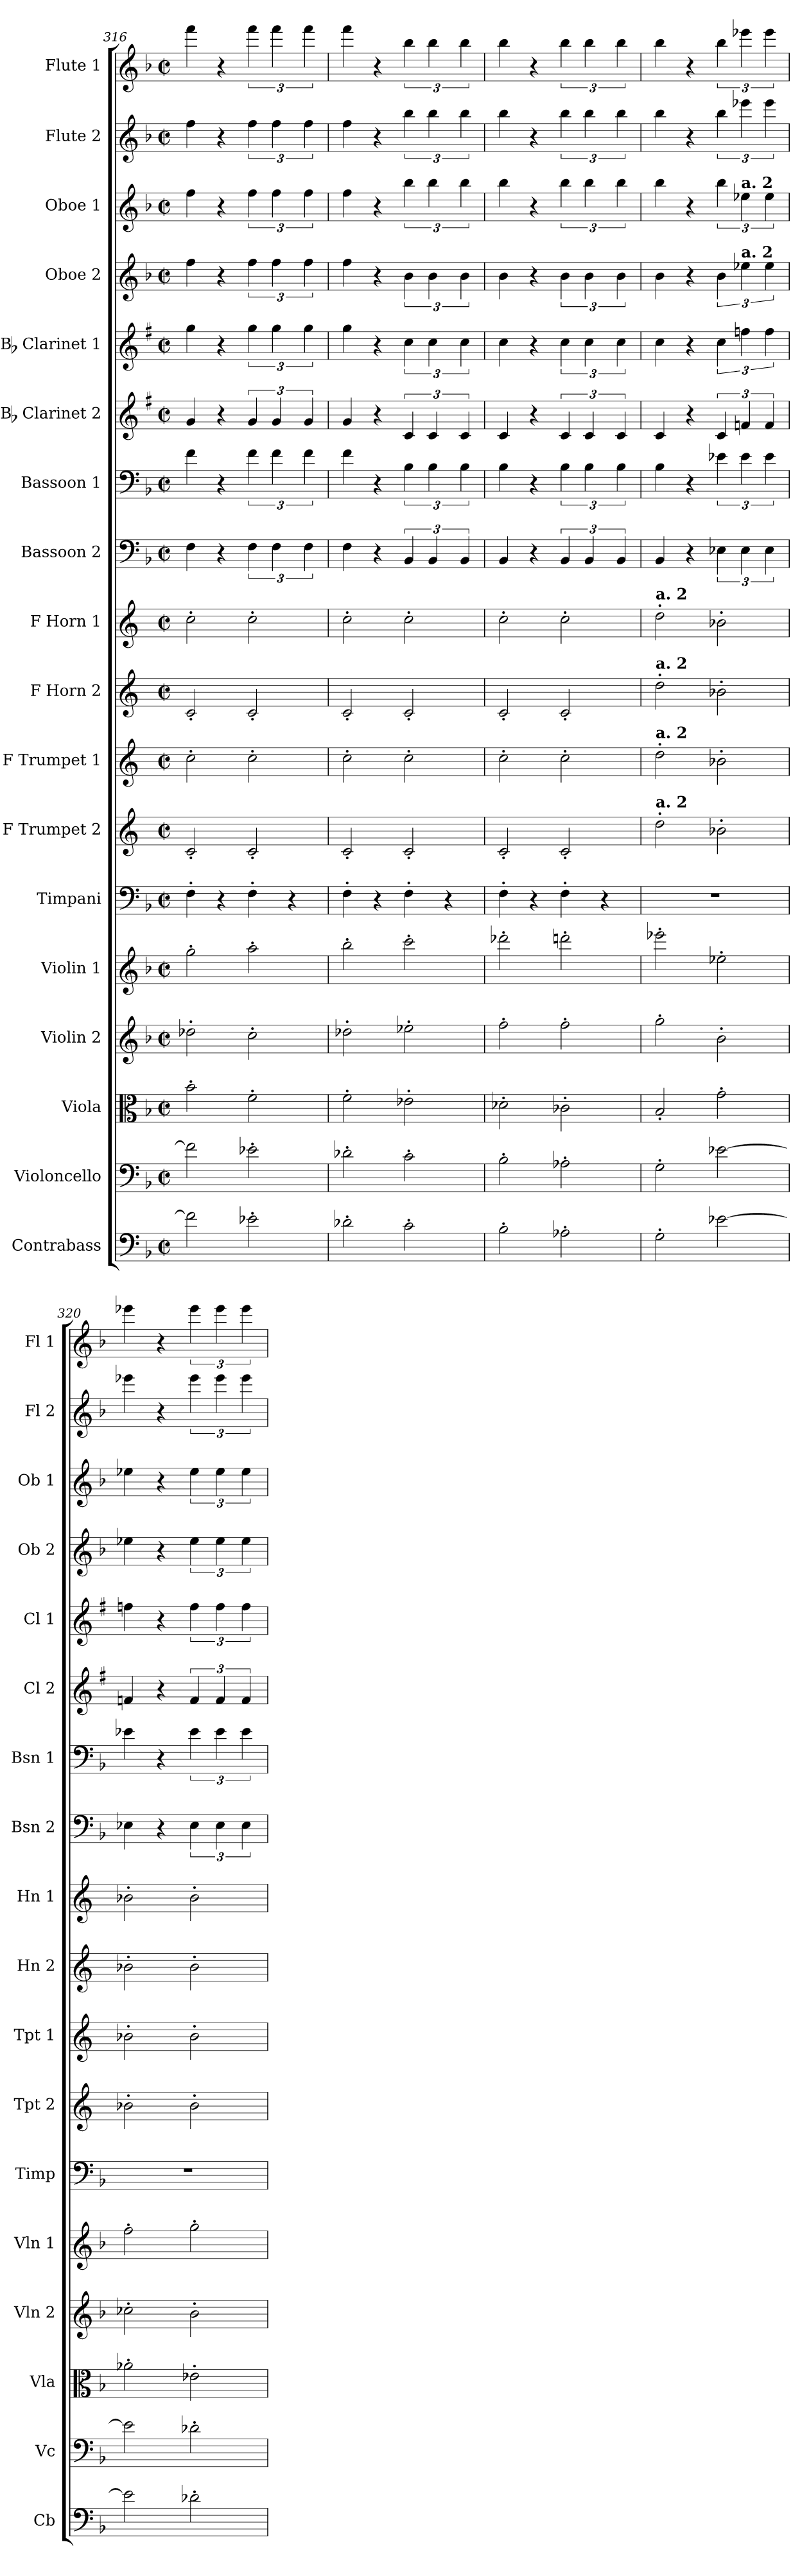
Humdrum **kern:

**kern	**kern	**kern	**kern	**kern	**kern	**kern	**kern	**kern	**kern	**kern	**kern	**kern	**kern	**kern	**kern	**kern	**kern
*part18	*part17	*part16	*part15	*part14	*part13	*part12	*part11	*part10	*part9	*part8	*part7	*part6	*part5	*part4	*part3	*part2	*part1
*staff18	*staff17	*staff16	*staff15	*staff14	*staff13	*staff12	*staff11	*staff10	*staff9	*staff8	*staff7	*staff6	*staff5	*staff4	*staff3	*staff2	*staff1
*I"Contrabass	*I"Violoncello	*I"Viola	*I"Violin 2	*I"Violin 1	*I"Timpani	*I"F Trumpet 2	*I"F Trumpet 1	*I"F Horn 2	*I"F Horn 1	*I"Bassoon 2	*I"Bassoon 1	*I"Bb Clarinet 2	*I"Bb Clarinet 1	*I"Oboe 2	*I"Oboe 1	*I"Flute 2	*I"Flute 1
*I'Cb	*I'Vc	*I'Vla	*I'Vln 2	*I'Vln 1	*I'Timp	*I'Tpt 2	*I'Tpt 1	*I'Hn 2	*I'Hn 1	*I'Bsn 2	*I'Bsn 1	*I'Cl 2	*I'Cl 1	*I'Ob 2	*I'Ob 1	*I'Fl 2	*I'Fl 1
*clefF4	*clefF4	*clefC3	*clefG2	*clefG2	*clefF4	*clefG2	*clefG2	*clefG2	*clefG2	*clefF4	*clefF4	*clefG2	*clefG2	*clefG2	*clefG2	*clefG2	*clefG2
*ITrd7c12	*	*	*	*	*	*ITrd-3c-5	*ITrd-3c-5	*ITrd4c7	*ITrd4c7	*	*	*ITrd1c2	*ITrd1c2	*	*	*	*
*k[b-]	*k[b-]	*k[b-]	*k[b-]	*k[b-]	*k[b-]	*k[b-]	*k[b-]	*k[b-]	*k[b-]	*k[b-]	*k[b-]	*k[b-]	*k[b-]	*k[b-]	*k[b-]	*k[b-]	*k[b-]
*M2/2	*M2/2	*M2/2	*M2/2	*M2/2	*M2/2	*M2/2	*M2/2	*M2/2	*M2/2	*M2/2	*M2/2	*M2/2	*M2/2	*M2/2	*M2/2	*M2/2	*M2/2
*met(c|)	*met(c|)	*met(c|)	*met(c|)	*met(c|)	*met(c|)	*met(c|)	*met(c|)	*met(c|)	*met(c|)	*met(c|)	*met(c|)	*met(c|)	*met(c|)	*met(c|)	*met(c|)	*met(c|)	*met(c|)
=316	=316	=316	=316	=316	=316	=316	=316	=316	=316	=316	=316	=316	=316	=316	=316	=316	=316
2F\]	2f\]	2b-'\	2dd-X'\	2gg'\	4F'\	2f'/	2ff'\	2F'/	2f'\	4F\	4f\	4f/	4ff\	4ff\	4ff\	4ff\	4fff\
.	.	.	.	.	4r	.	.	.	.	4r	4r	4r	4r	4r	4r	4r	4r
2E-X'\	2e-X'\	2f'\	2cc'\	2aa'\	4F'\	2f'/	2ff'\	2F'/	2f'\	6F\	6f\	6f/	6ff\	6ff\	6ff\	6ff\	6fff\
.	.	.	.	.	.	.	.	.	.	6F\	6f\	6f/	6ff\	6ff\	6ff\	6ff\	6fff\
.	.	.	.	.	4r	.	.	.	.	.	.	.	.	.	.	.	.
.	.	.	.	.	.	.	.	.	.	6F\	6f\	6f/	6ff\	6ff\	6ff\	6ff\	6fff\
=317	=317	=317	=317	=317	=317	=317	=317	=317	=317	=317	=317	=317	=317	=317	=317	=317	=317
2D-X'\	2d-X'\	2f'\	2dd-X'\	2bb-'\	4F'\	2f'/	2ff'\	2F'/	2f'\	4F\	4f\	4f/	4ff\	4ff\	4ff\	4ff\	4fff\
.	.	.	.	.	4r	.	.	.	.	4r	4r	4r	4r	4r	4r	4r	4r
2C'\	2c'\	2e-X'\	2ee-X'\	2ccc'\	4F'\	2f'/	2ff'\	2F'/	2f'\	6BB-/	6B-\	6B-/	6b-\	6b-\	6bb-\	6bb-\	6bb-\
.	.	.	.	.	.	.	.	.	.	6BB-/	6B-\	6B-/	6b-\	6b-\	6bb-\	6bb-\	6bb-\
.	.	.	.	.	4r	.	.	.	.	.	.	.	.	.	.	.	.
.	.	.	.	.	.	.	.	.	.	6BB-/	6B-\	6B-/	6b-\	6b-\	6bb-\	6bb-\	6bb-\
=318	=318	=318	=318	=318	=318	=318	=318	=318	=318	=318	=318	=318	=318	=318	=318	=318	=318
2BB-'\	2B-'\	2d-X'\	2ff'\	2ddd-X'\	4F'\	2f'/	2ff'\	2F'/	2f'\	4BB-/	4B-\	4B-/	4b-\	4b-\	4bb-\	4bb-\	4bb-\
.	.	.	.	.	4r	.	.	.	.	4r	4r	4r	4r	4r	4r	4r	4r
2AA-X'\	2A-X'\	2c-X'\	2ff'\	2dddn'\	4F'\	2f'/	2ff'\	2F'/	2f'\	6BB-/	6B-\	6B-/	6b-\	6b-\	6bb-\	6bb-\	6bb-\
.	.	.	.	.	.	.	.	.	.	6BB-/	6B-\	6B-/	6b-\	6b-\	6bb-\	6bb-\	6bb-\
.	.	.	.	.	4r	.	.	.	.	.	.	.	.	.	.	.	.
.	.	.	.	.	.	.	.	.	.	6BB-/	6B-\	6B-/	6b-\	6b-\	6bb-\	6bb-\	6bb-\
=319	=319	=319	=319	=319	=319	=319	=319	=319	=319	=319	=319	=319	=319	=319	=319	=319	=319
!	!	!	!	!	!	!	!	!	!LO:TX:a:B:t=a. 2	!	!	!	!	!	!	!	!
!	!	!	!	!	!	!	!	!LO:TX:a:B:t=a. 2	!	!	!	!	!	!	!	!	!
!	!	!	!	!	!	!	!LO:TX:a:B:t=a. 2	!	!	!	!	!	!	!	!	!	!
!	!	!	!	!	!	!LO:TX:a:B:t=a. 2	!	!	!	!	!	!	!	!	!	!	!
2GG'\	2G'\	2B-'/	2gg'\	2eee-X'\	1r	2gg'\	2gg'\	2g'\	2g'\	4BB-/	4B-\	4B-/	4b-\	4b-\	4bb-\	4bb-\	4bb-\
.	.	.	.	.	.	.	.	.	.	4r	4r	4r	4r	4r	4r	4r	4r
[2E-X\	[2e-X\	2g'\	2b-'\	2ee-X'\	.	2ee-X'\	2ee-X'\	2e-X'\	2e-X'\	6E-X\	6e-X\	6B-/	6b-\	6b-\	6bb-\	6bb-\	6bb-\
!	!	!	!	!	!	!	!	!	!	!	!	!	!	!	!LO:TX:a:B:t=a. 2	!	!
!	!	!	!	!	!	!	!	!	!	!	!	!	!	!LO:TX:a:B:t=a. 2	!	!	!
.	.	.	.	.	.	.	.	.	.	6E-\	6e-\	6e-X/	6ee-X\	6ee-X\	6ee-X\	6eee-X\	6eee-X\
.	.	.	.	.	.	.	.	.	.	6E-\	6e-\	6e-/	6ee-\	6ee-\	6ee-\	6eee-\	6eee-\
=320	=320	=320	=320	=320	=320	=320	=320	=320	=320	=320	=320	=320	=320	=320	=320	=320	=320
2E-\]	2e-\]	2a-X'\	2cc-X'\	2ff'\	1r	2ee-X'\	2ee-X'\	2e-X'\	2e-X'\	4E-X\	4e-X\	4e-X/	4ee-X\	4ee-X\	4ee-X\	4eee-X\	4eee-X\
.	.	.	.	.	.	.	.	.	.	4r	4r	4r	4r	4r	4r	4r	4r
2D-X'\	2d-X'\	2e-X'\	2b-'\	2gg'\	.	2ee-'\	2ee-'\	2e-'\	2e-'\	6E-\	6e-\	6e-/	6ee-\	6ee-\	6ee-\	6eee-\	6eee-\
.	.	.	.	.	.	.	.	.	.	6E-\	6e-\	6e-/	6ee-\	6ee-\	6ee-\	6eee-\	6eee-\
.	.	.	.	.	.	.	.	.	.	6E-\	6e-\	6e-/	6ee-\	6ee-\	6ee-\	6eee-\	6eee-\
=	=	=	=	=	=	=	=	=	=	=	=	=	=	=	=	=	=
*-	*-	*-	*-	*-	*-	*-	*-	*-	*-	*-	*-	*-	*-	*-	*-	*-	*-
